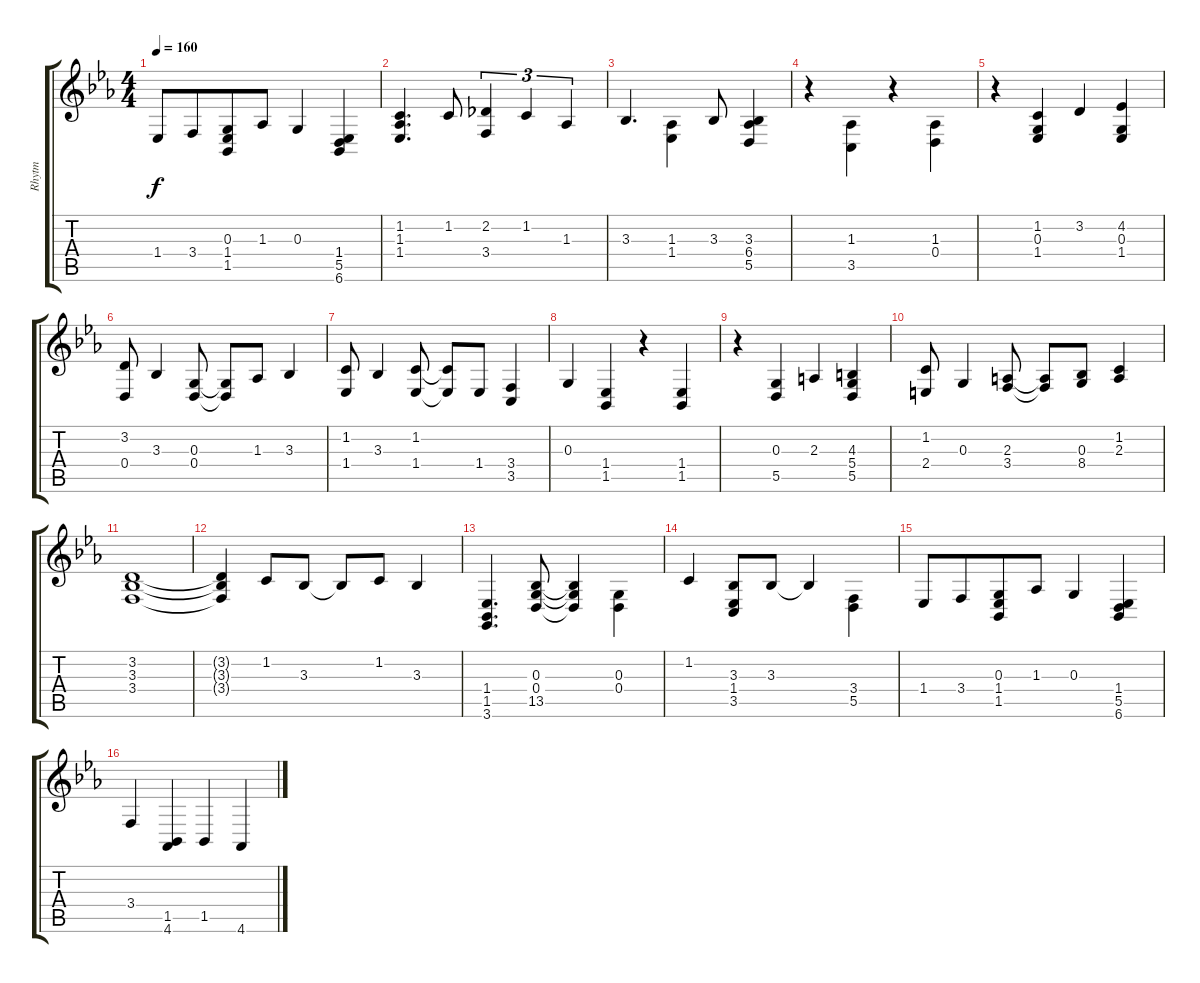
\track ("Rhytm" "Rhytm") {instrument acousticgrandpiano}
\staff {score tabs}
\tuning (E4 B3 G3 D3 A2 E2) {hide}
\ts (4 4)
\tempo 160
\clef g2
\ks eb
1.4.8{dy f} 3.4.8{beam merge} (0.3 1.4 1.5).8 1.3.8 0.3.4 (1.4 5.5 6.6).4 |
(1.2 1.3 1.4).4{d beam Up} 1.2.8{beam Up} (2.2 3.4).4{tu (3 2) beam Up} 1.2.4{tu (3 2) beam Up} 1.3.4{tu (3 2) beam Up} |
3.3.4{d beam Up} (1.3 1.4).4{beam Down} 3.3.8{beam Up} (3.3 6.4 5.5).4{beam Up} |
r.4 (1.3 3.5).4{beam Down} r.4 (1.3 0.4).4{beam Down} |
r.4 (1.2 0.3 1.4).4{beam Up} 3.2.4{beam Up} (4.2 0.3 1.4).4 |
(3.2 0.4).8{beam Up} 3.3.4 (0.3 0.4).8 (0.3{t} 0.4{t}).8 1.3.8 3.3.4 |
(1.2 1.4).8{beam Up} 3.3.4{beam Up} (1.2 1.4).8{beam Up} (1.2{t} 1.4{t}).8 1.4.8 (3.4 3.5).4 |
0.3.4 (1.4 1.5).4 r.4 (1.4 1.5).4 |
r.4 (0.3 5.5).4 2.3.4 (4.3 5.4 5.5).4 |
(1.2 2.4).8 0.3.4 (2.3 3.4).8 (2.3{t} 3.4{t}).8 (0.3 8.4).8 (1.2 2.3).4 |
(3.2 3.3 3.4).1 |
(3.2{t} 3.3{t} 3.4{t}).4 1.2.8 3.3.8 3.3{t}.8 1.2.8 3.3.4 |
(1.4 1.5 3.6).4{d} (0.3 0.4 13.5).8 (0.3{t} 0.4{t} 13.5{t}).4 (0.3 0.4).4{beam Down} |
1.2.4 (3.3 1.4 3.5).8 3.3.8 3.3{t}.4{beam Up} (3.4 5.5).4{beam Down} |
1.4.8 3.4.8{beam merge} (0.3 1.4 1.5).8 1.3.8 0.3.4 (1.4 5.5 6.6).4 |
3.4.4 (1.5 4.6).4 1.5.4 4.6.4
